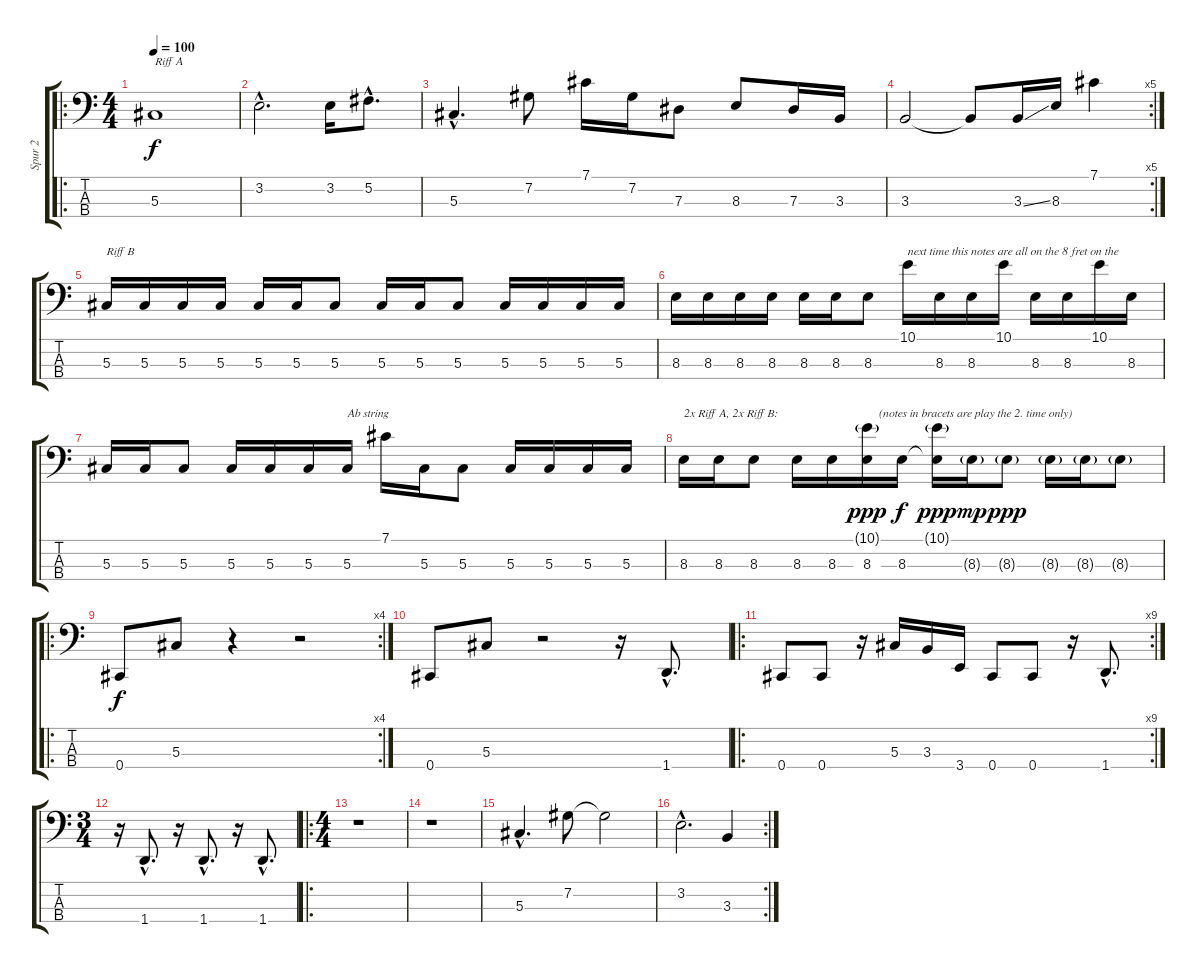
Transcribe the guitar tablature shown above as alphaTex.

\track ("Spur 2" "Spur 2") {instrument electricbassfinger}
\staff {score tabs}
\tuning (Gb2 Db2 Ab1 Db1) {hide}
\ro
\ts (4 4)
\tempo 100
\clef f4
\ks c
5.3.1{txt "Riff A" dy f instrument electricbassfinger} |
3.2{hac}.2{d} 3.2.16 5.2{hac}.8{d} |
5.3{hac}.4{d} 7.2.8 7.1.16 7.2.16 7.3.8 8.3.8 7.3.16 3.3.16 |
\rc 5
3.3.2 3.3{t}.8 3.3{ss}.16 8.3.16 7.1.4 |
5.3.16{txt "Riff B"} 5.3.16 5.3.16 5.3.16 5.3.16 5.3.16 5.3.8 5.3.16 5.3.16 5.3.8 5.3.16 5.3.16 5.3.16 5.3.16 |
8.3.16 8.3.16 8.3.16 8.3.16 8.3.16 8.3.16 8.3.8 10.1.16{txt "next time this notes are all on the 8 fret on the "} 8.3.16 8.3.16 10.1.16 8.3.16 8.3.16 10.1.16 8.3.16 |
5.3.16 5.3.16 5.3.8 5.3.16 5.3.16 5.3.16 5.3.16{txt "Ab string"} 7.1.16 5.3.16 5.3.8 5.3.16 5.3.16 5.3.16 5.3.16 |
8.3.16{txt "2x Riff A, 2x Riff B:"} 8.3.16 8.3.8 8.3.16 8.3.16{txt "  "} (10.1{g} 8.3).16{txt "    (notes in bracets are play the 2. time only)" dy ppp} 8.3.16{dy f} (10.1{g} 8.3{t}).16{dy ppp} 8.3{g}.16{dy mp} 8.3{g}.8{dy ppp} 8.3{g}.16 8.3{g}.16 8.3{g}.8 |
\ro
\rc 4
0.4.8{dy f} 5.3.8 r.4 r.2 |
0.4.8 5.3.8 r.2 r.16 1.4{hac}.8{d} |
\ro
\rc 9
0.4.8 0.4.8 r.16 5.3.16 3.3.16 3.4.16 0.4.8 0.4.8 r.16 1.4{hac}.8{d} |
\ts (3 4)
r.16 1.4{hac}.8{d} r.16 1.4{hac}.8{d} r.16 1.4{hac}.8{d} |
\ro
\ts (4 4)
r.1 |
r.1 |
5.3{hac}.4{d} 7.2.8 7.2{t}.2 |
\rc 2
3.2{hac}.2{d} 3.3.4
